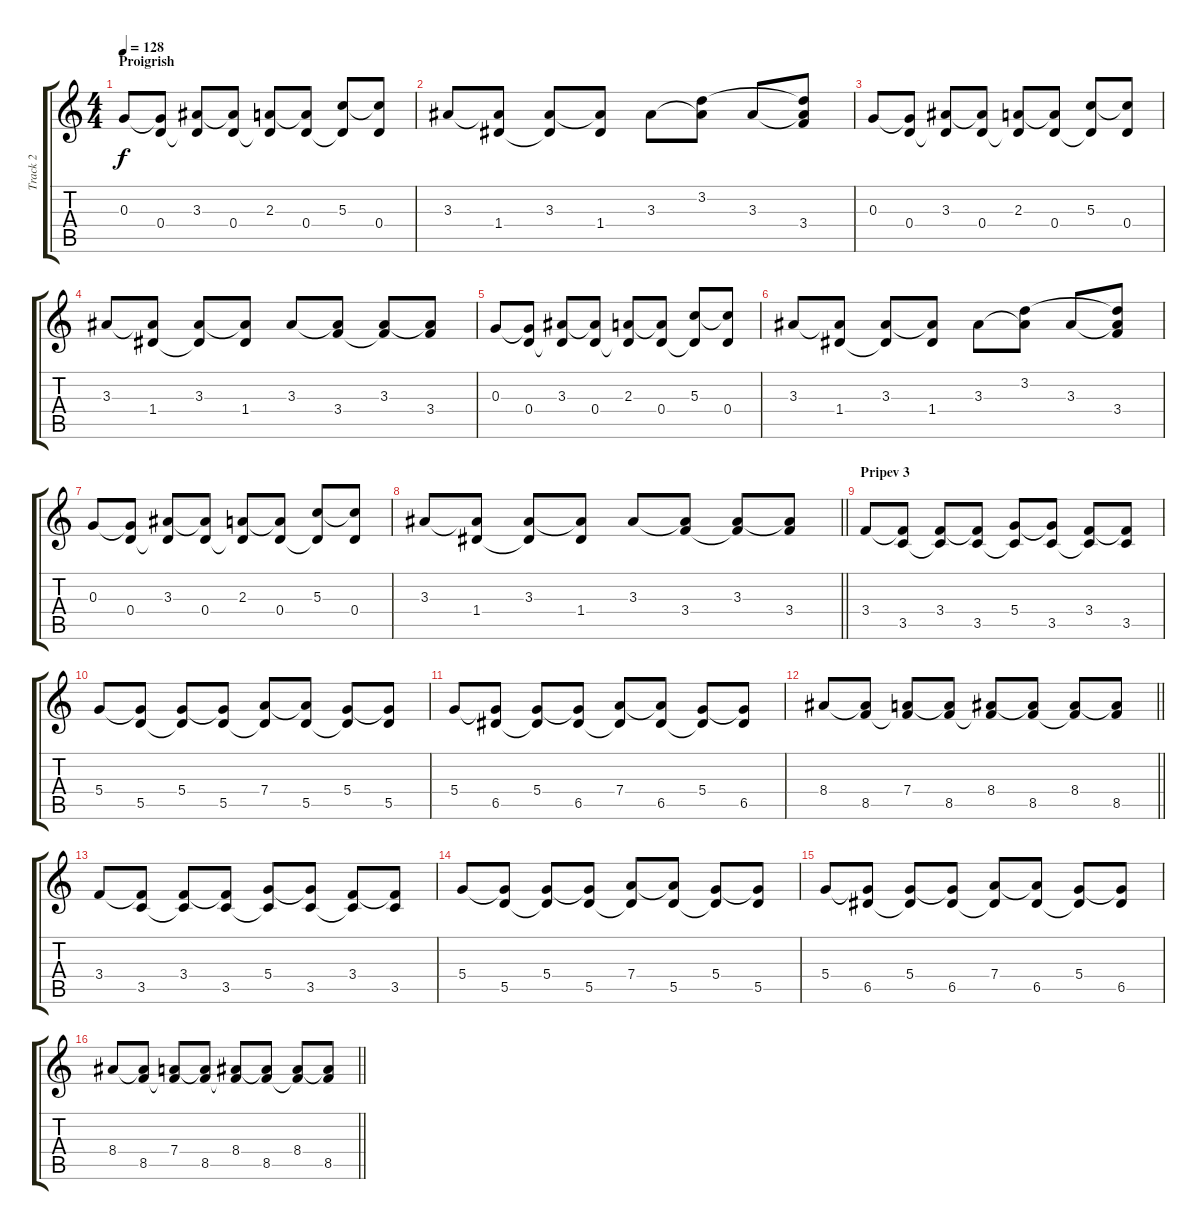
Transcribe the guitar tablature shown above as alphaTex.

\track ("Track 2" "Track 2") {instrument acousticguitarsteel}
\staff {score tabs}
\tuning (E4 B3 G3 D3 A2 E2) {hide}
\ts (4 4)
\section ("" "Proigrish")
\tempo 128
\clef g2
\ks c
0.3.8{dy f} (0.3{t} 0.4).8 (3.3 0.4{t}).8 (3.3{t} 0.4).8 (2.3 0.4{t}).8 (2.3{t} 0.4).8 (5.3 0.4{t}).8 (5.3{t} 0.4).8 |
3.3.8 (3.3{t} 1.4).8 (3.3 1.4{t}).8 (3.3{t} 1.4).8 3.3.8 (3.2 3.3{t}).8 3.3.8 (3.2{t} 3.3{t} 3.4).8 |
0.3.8 (0.3{t} 0.4).8 (3.3 0.4{t}).8 (3.3{t} 0.4).8 (2.3 0.4{t}).8 (2.3{t} 0.4).8 (5.3 0.4{t}).8 (5.3{t} 0.4).8 |
3.3.8 (3.3{t} 1.4).8 (3.3 1.4{t}).8 (3.3{t} 1.4).8 3.3.8 (3.3{t} 3.4).8 (3.3 3.4{t}).8 (3.3{t} 3.4).8 |
0.3.8 (0.3{t} 0.4).8 (3.3 0.4{t}).8 (3.3{t} 0.4).8 (2.3 0.4{t}).8 (2.3{t} 0.4).8 (5.3 0.4{t}).8 (5.3{t} 0.4).8 |
3.3.8 (3.3{t} 1.4).8 (3.3 1.4{t}).8 (3.3{t} 1.4).8 3.3.8 (3.2 3.3{t}).8 3.3.8 (3.2{t} 3.3{t} 3.4).8 |
0.3.8 (0.3{t} 0.4).8 (3.3 0.4{t}).8 (3.3{t} 0.4).8 (2.3 0.4{t}).8 (2.3{t} 0.4).8 (5.3 0.4{t}).8 (5.3{t} 0.4).8 |
\barLineRight lightlight
3.3.8 (3.3{t} 1.4).8 (3.3 1.4{t}).8 (3.3{t} 1.4).8 3.3.8 (3.3{t} 3.4).8 (3.3 3.4{t}).8 (3.3{t} 3.4).8 |
\section ("" "Pripev 3")
3.4.8 (3.4{t} 3.5).8 (3.4 3.5{t}).8 (3.4{t} 3.5).8 (5.4 3.5{t}).8 (5.4{t} 3.5).8 (3.4 3.5{t}).8 (3.4{t} 3.5).8 |
5.4.8 (5.4{t} 5.5).8 (5.4 5.5{t}).8 (5.4{t} 5.5).8 (7.4 5.5{t}).8 (7.4{t} 5.5).8 (5.4 5.5{t}).8 (5.4{t} 5.5).8 |
5.4.8 (5.4{t} 6.5).8 (5.4 6.5{t}).8 (5.4{t} 6.5).8 (7.4 6.5{t}).8 (7.4{t} 6.5).8 (5.4 6.5{t}).8 (5.4{t} 6.5).8 |
\barLineRight lightlight
8.4.8 (8.4{t} 8.5).8 (7.4 8.5{t}).8 (7.4{t} 8.5).8 (8.4 8.5{t}).8 (8.4{t} 8.5).8 (8.4 8.5{t}).8 (8.4{t} 8.5).8 |
3.4.8 (3.4{t} 3.5).8 (3.4 3.5{t}).8 (3.4{t} 3.5).8 (5.4 3.5{t}).8 (5.4{t} 3.5).8 (3.4 3.5{t}).8 (3.4{t} 3.5).8 |
5.4.8 (5.4{t} 5.5).8 (5.4 5.5{t}).8 (5.4{t} 5.5).8 (7.4 5.5{t}).8 (7.4{t} 5.5).8 (5.4 5.5{t}).8 (5.4{t} 5.5).8 |
5.4.8 (5.4{t} 6.5).8 (5.4 6.5{t}).8 (5.4{t} 6.5).8 (7.4 6.5{t}).8 (7.4{t} 6.5).8 (5.4 6.5{t}).8 (5.4{t} 6.5).8 |
\barLineRight lightlight
8.4.8 (8.4{t} 8.5).8 (7.4 8.5{t}).8 (7.4{t} 8.5).8 (8.4 8.5{t}).8 (8.4{t} 8.5).8 (8.4 8.5{t}).8 (8.4{t} 8.5).8
